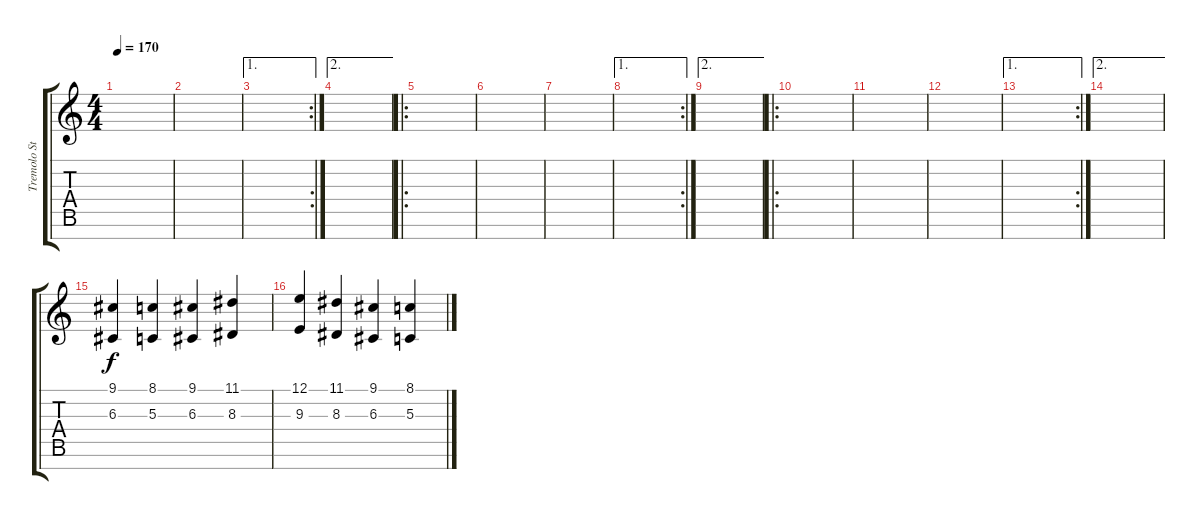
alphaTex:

\track ("Tremolo Strings" "Tremolo St") {instrument tremolostrings}
\staff {score tabs}
\tuning (E4 B3 G3 D3 A2 E2 B1) {hide}
\ts (4 4)
\tempo 170
\clef g2
\ks c
|
|
\ae 1
\rc 2
|
\ae 2
|
\ro
|
|
|
\ae 1
\rc 2
|
\ae 2
|
\ro
|
|
|
\ae 1
\rc 2
|
\ae 2
|
(9.1 6.3).4 (8.1 5.3).4 (9.1 6.3).4 (11.1 8.3).4 |
(12.1 9.3).4 (11.1 8.3).4 (9.1 6.3).4 (8.1 5.3).4
